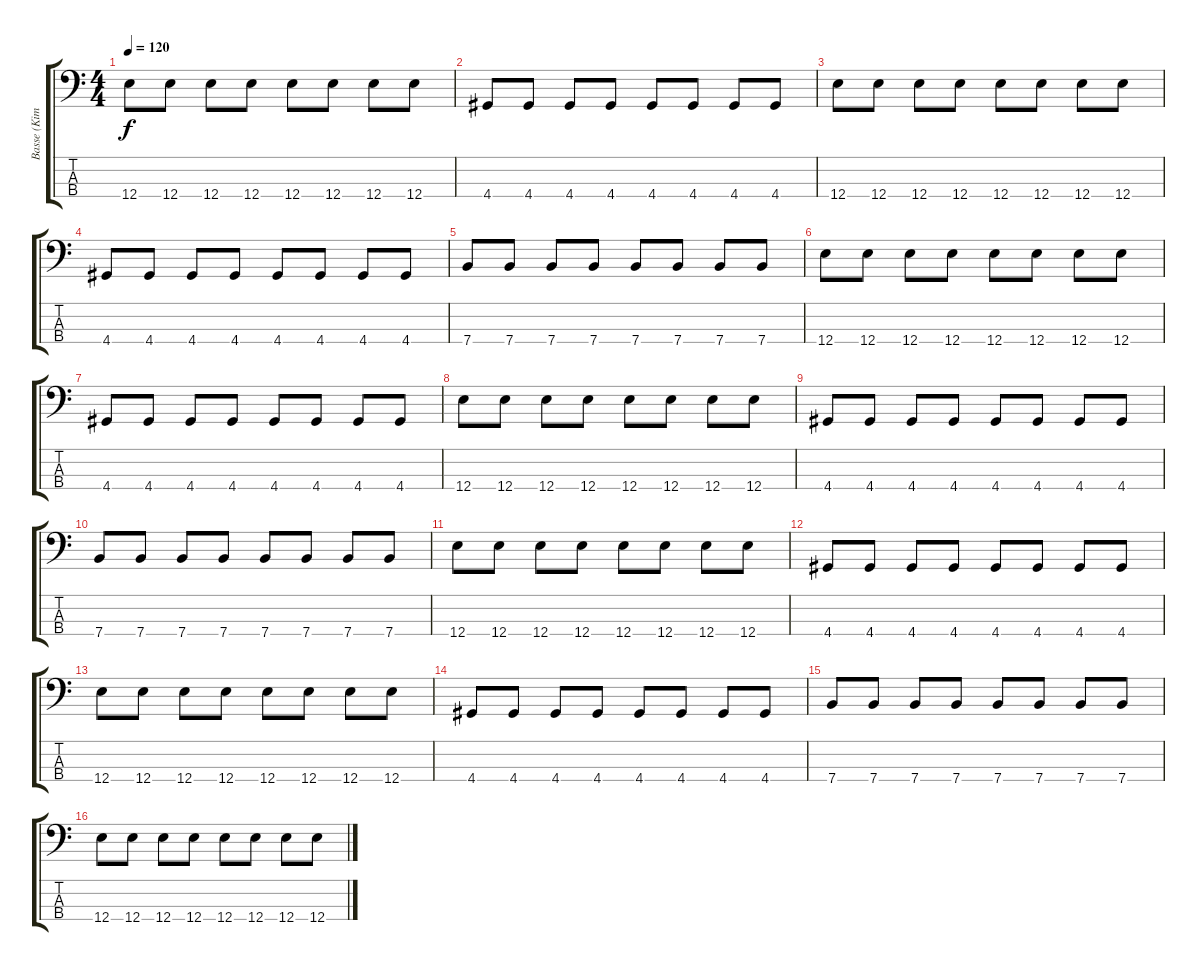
\track ("Basse (Kim Deal)" "Basse (Kim") {instrument electricbassfinger}
\staff {score tabs}
\tuning (G2 D2 A1 E1) {hide}
\ts (4 4)
\tempo 120
\clef f4
\ks c
12.4.8{dy f} 12.4.8 12.4.8 12.4.8 12.4.8 12.4.8 12.4.8 12.4.8 |
4.4.8 4.4.8 4.4.8 4.4.8 4.4.8 4.4.8 4.4.8 4.4.8 |
12.4.8 12.4.8 12.4.8 12.4.8 12.4.8 12.4.8 12.4.8 12.4.8 |
4.4.8 4.4.8 4.4.8 4.4.8 4.4.8 4.4.8 4.4.8 4.4.8 |
7.4.8 7.4.8 7.4.8 7.4.8 7.4.8 7.4.8 7.4.8 7.4.8 |
12.4.8 12.4.8 12.4.8 12.4.8 12.4.8 12.4.8 12.4.8 12.4.8 |
4.4.8 4.4.8 4.4.8 4.4.8 4.4.8 4.4.8 4.4.8 4.4.8 |
12.4.8 12.4.8 12.4.8 12.4.8 12.4.8 12.4.8 12.4.8 12.4.8 |
4.4.8 4.4.8 4.4.8 4.4.8 4.4.8 4.4.8 4.4.8 4.4.8 |
7.4.8 7.4.8 7.4.8 7.4.8 7.4.8 7.4.8 7.4.8 7.4.8 |
12.4.8 12.4.8 12.4.8 12.4.8 12.4.8 12.4.8 12.4.8 12.4.8 |
4.4.8 4.4.8 4.4.8 4.4.8 4.4.8 4.4.8 4.4.8 4.4.8 |
12.4.8 12.4.8 12.4.8 12.4.8 12.4.8 12.4.8 12.4.8 12.4.8 |
4.4.8 4.4.8 4.4.8 4.4.8 4.4.8 4.4.8 4.4.8 4.4.8 |
7.4.8 7.4.8 7.4.8 7.4.8 7.4.8 7.4.8 7.4.8 7.4.8 |
12.4.8 12.4.8 12.4.8 12.4.8 12.4.8 12.4.8 12.4.8 12.4.8
